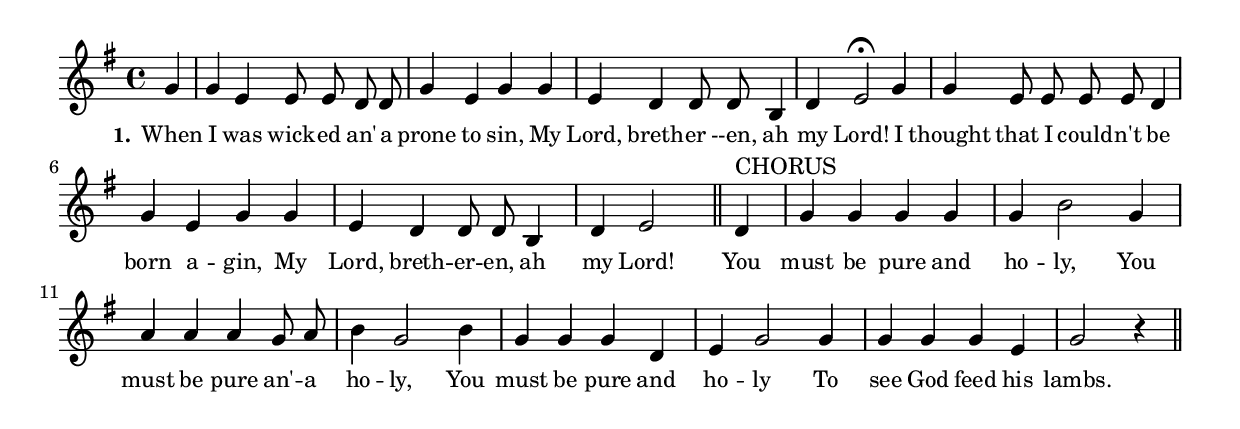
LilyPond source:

% 129.ly - Score sheet for "You Must Be Pure And Holy"
% Copyright (C) 2007  Marcus Brinkmann <marcus@gnu.org>
%
% This score sheet is free software; you can redistribute it and/or
% modify it under the terms of the Creative Commons Legal Code
% Attribution-ShareALike as published by Creative Commons; either
% version 2.0 of the License, or (at your option) any later version.
%
% This score sheet is distributed in the hope that it will be useful,
% but WITHOUT ANY WARRANTY; without even the implied warranty of
% MERCHANTABILITY or FITNESS FOR A PARTICULAR PURPOSE.  See the
% Creative Commons Legal Code Attribution-ShareALike for more details.
%
% You should have received a copy of the Creative Commons Legal Code
% Attribution-ShareALike along with this score sheet; if not, write to
% Creative Commons, 543 Howard Street, 5th Floor,
% San Francisco, CA 94105-3013  United States

\version "2.10.0"

%\header
%{
%  title = "You Must Be Pure And Holy"
%  composer = "trad."
%}

melody =
<<
     \context Voice
    {
	\set Staff.midiInstrument = "acoustic grand"
	\override Staff.VerticalAxisGroup #'minimum-Y-extent = #'(0 . 0)
	
	\autoBeamOff

	\time 4/4
	\clef violin
	\key g \major
	{
	    \partial 4 g'4 | g'4 e' e'8 e' d' d' | g'4 e' g' g' |
	    e'4 d' d'8 d' b4 | d'4 e'2\fermata g'4 | g'4 e'8 e' e' e' d'4 |
	    g'4 e' g' g' | e'4 d' d'8 d' b4 | d'4 e'2 \bar "||"
	    d'4^\markup { CHORUS } | g'4 g' g' g' | g'4 b'2 g'4 |
	    a'4 a' a' g'8 a' | b'4 g'2 b'4 | g'4 g' g' d' | e'4 g'2 g'4 |
	    g'4 g' g' e' | g'2 r4 \bar "||"
	}
    }
    \lyricsto "" \new Lyrics
    {
        \override LyricText #'font-size = #0
        \override StanzaNumber #'font-size = #-1

	\set stanza = "1."
	When I was wick -- ed an' -- a prone to sin,
	My Lord, breth -- er --en, ah my Lord!
	I thought that I could -- n't be born a -- gin,
	My Lord, breth -- er -- en, ah my Lord!

	You must be pure and ho -- ly,
	You must be pure an' -- a ho -- ly,
	You must be pure and ho -- ly
	To see God feed his lambs.
    }
>>


\score
{
  \new Staff { \melody }

  \layout { indent = 0.0 }
}

\score
{
  \new Staff { \unfoldRepeats \melody }

  
  \midi {
    \context {
      \Score
      tempoWholesPerMinute = #(ly:make-moment 80 4)
      }
    }


}
